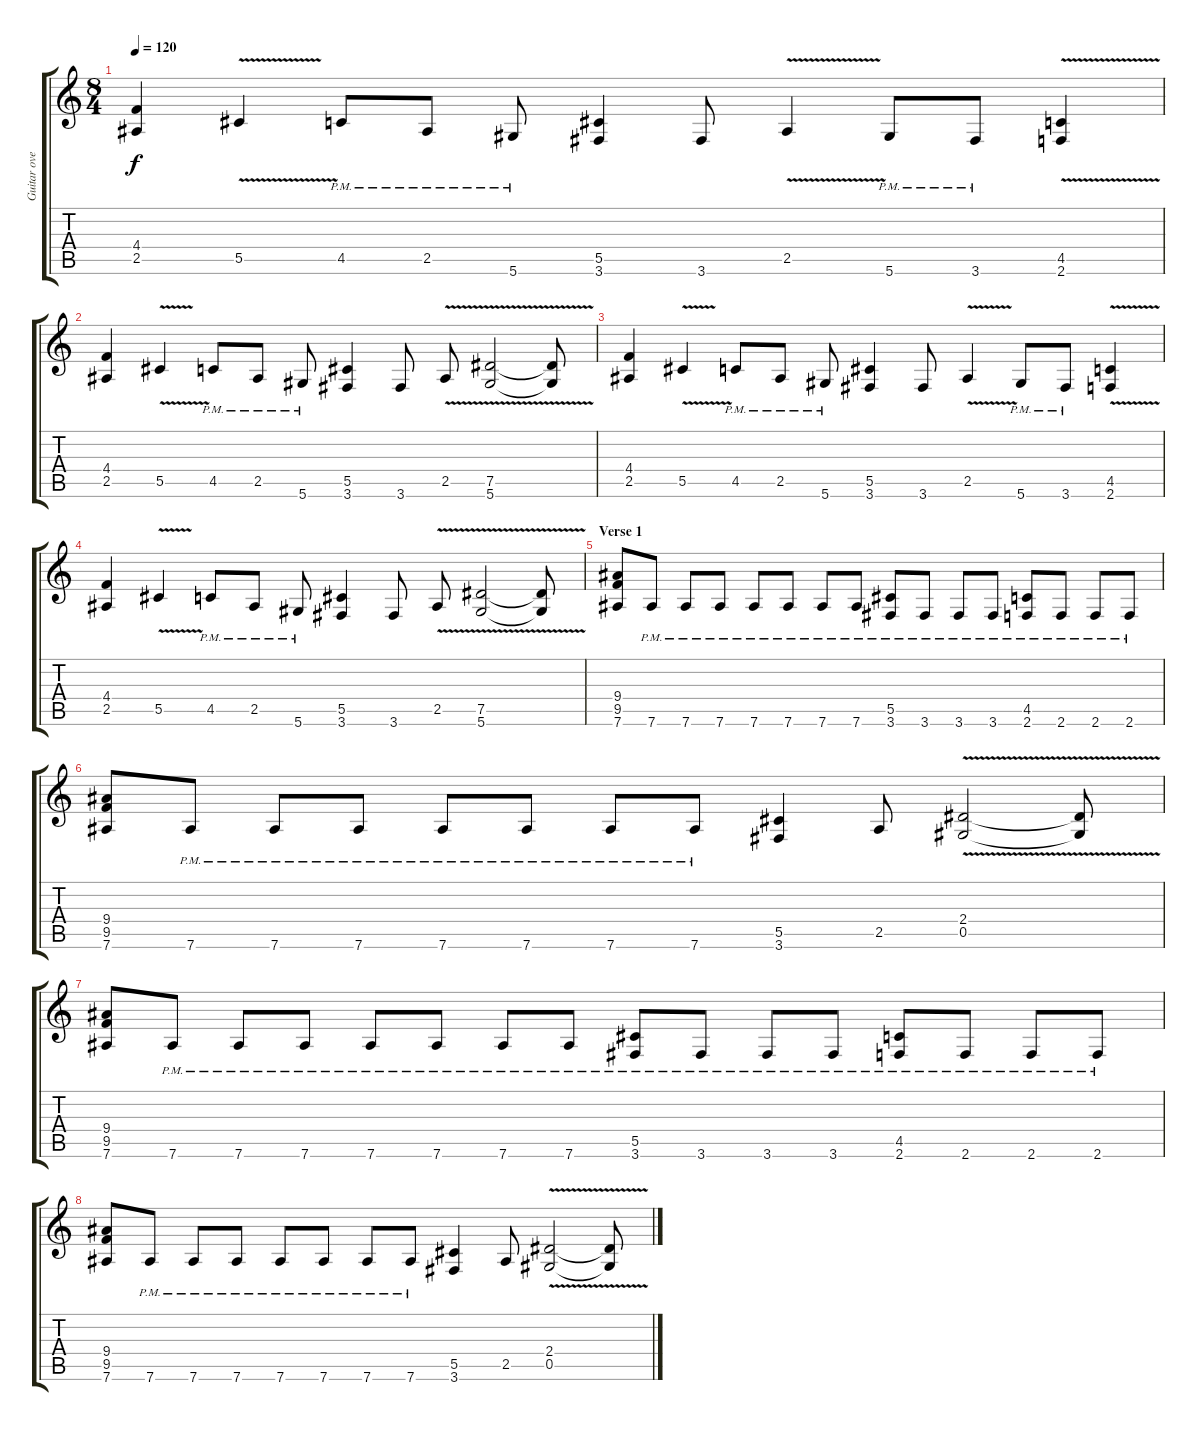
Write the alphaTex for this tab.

\track ("Guitar overdub" "Guitar ove") {instrument overdrivenguitar}
\staff {score tabs}
\tuning (Eb4 Bb3 Gb3 Db3 Ab2 Eb2) {hide}
\ts (8 4)
\tempo 120
\clef g2
\ks c
(4.4 2.5).4{dy f instrument overdrivenguitar} 5.5{v}.4 4.5{pm}.8 2.5{pm}.8 5.6{pm}.8 (5.5 3.6).4 3.6.8 2.5{v}.4 5.6{pm}.8 3.6{pm}.8 (4.5{v} 2.6{v}).4 |
(4.4 2.5).4 5.5{v}.4 4.5{pm}.8 2.5{pm}.8 5.6{pm}.8 (5.5 3.6).4 3.6.8 2.5{v}.8 (7.5{v} 5.6{v}).2 (7.5{t} 5.6{t}).8 |
(4.4 2.5).4 5.5{v}.4 4.5{pm}.8 2.5{pm}.8 5.6{pm}.8 (5.5 3.6).4 3.6.8 2.5{v}.4 5.6{pm}.8 3.6{pm}.8 (4.5{v} 2.6{v}).4 |
(4.4 2.5).4 5.5{v}.4 4.5{pm}.8 2.5{pm}.8 5.6{pm}.8 (5.5 3.6).4 3.6.8 2.5{v}.8 (7.5{v} 5.6{v}).2 (7.5{t} 5.6{t}).8 |
\section ("" "Verse 1")
(9.4 9.5 7.6).8 7.6{pm}.8 7.6{pm}.8 7.6{pm}.8 7.6{pm}.8 7.6{pm}.8 7.6{pm}.8 7.6{pm}.8 (5.5{pm} 3.6{pm}).8 3.6{pm}.8 3.6{pm}.8 3.6{pm}.8 (4.5{pm} 2.6{pm}).8 2.6{pm}.8 2.6{pm}.8 2.6{pm}.8 |
(9.4 9.5 7.6).8 7.6{pm}.8 7.6{pm}.8 7.6{pm}.8 7.6{pm}.8 7.6{pm}.8 7.6{pm}.8 7.6{pm}.8 (5.5 3.6).4 2.5.8 (2.4{v} 0.5{v}).2 (2.4{t} 0.5{t}).8 |
(9.4 9.5 7.6).8 7.6{pm}.8 7.6{pm}.8 7.6{pm}.8 7.6{pm}.8 7.6{pm}.8 7.6{pm}.8 7.6{pm}.8 (5.5{pm} 3.6{pm}).8 3.6{pm}.8 3.6{pm}.8 3.6{pm}.8 (4.5{pm} 2.6{pm}).8 2.6{pm}.8 2.6{pm}.8 2.6{pm}.8 |
(9.4 9.5 7.6).8 7.6{pm}.8 7.6{pm}.8 7.6{pm}.8 7.6{pm}.8 7.6{pm}.8 7.6{pm}.8 7.6{pm}.8 (5.5 3.6).4 2.5.8 (2.4{v} 0.5{v}).2 (2.4{t} 0.5{t}).8
